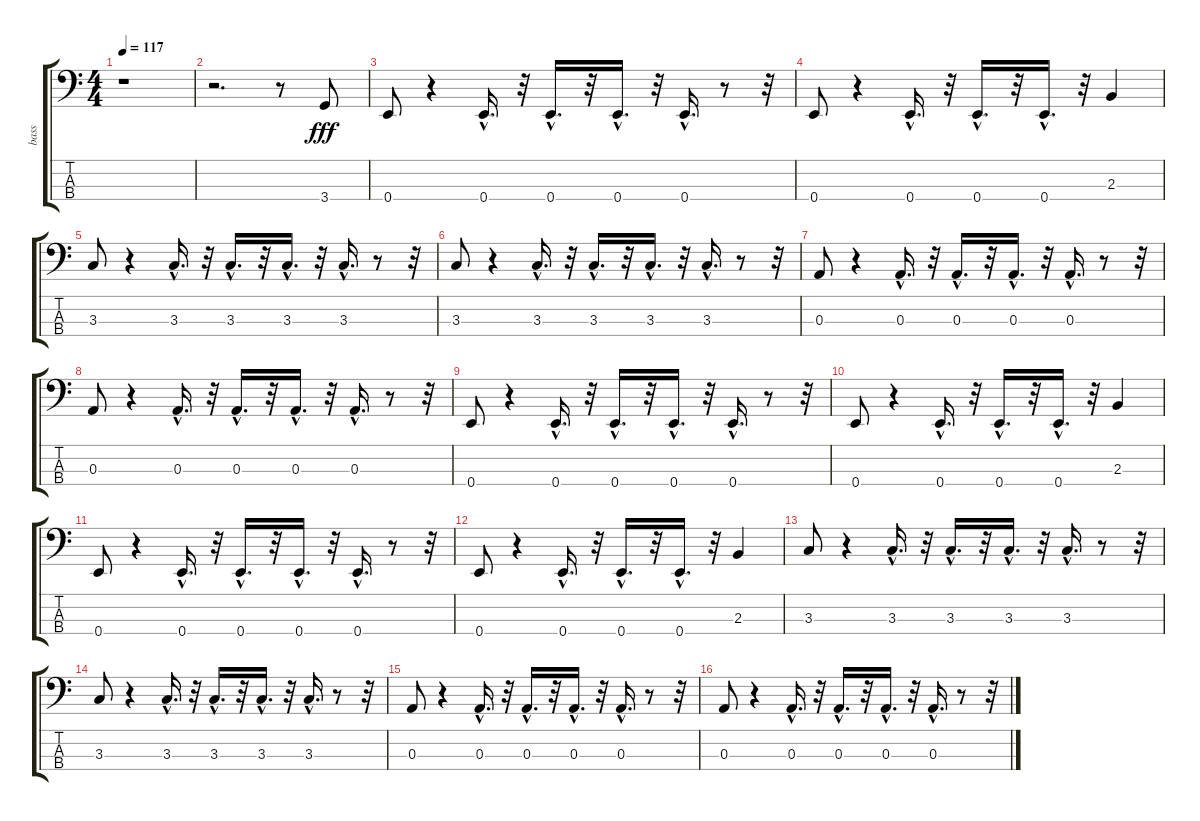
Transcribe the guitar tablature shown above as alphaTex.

\track ("bass" "bass") {instrument electricbasspick}
\staff {score tabs}
\tuning (G2 D2 A1 E1) {hide}
\ts (4 4)
\tempo 117
\clef f4
\ks c
r.1{dy fff} |
r.2{d} r.8 3.4.8 |
0.4.8 r.4 0.4{hac}.16{d} r.32 0.4{hac}.16{d} r.32 0.4{hac}.16{d} r.32 0.4{hac}.16{d} r.8 r.32 |
0.4.8 r.4 0.4{hac}.16{d} r.32 0.4{hac}.16{d} r.32 0.4{hac}.16{d} r.32 2.3.4 |
3.3.8 r.4 3.3{hac}.16{d} r.32 3.3{hac}.16{d} r.32 3.3{hac}.16{d} r.32 3.3{hac}.16{d} r.8 r.32 |
3.3.8 r.4 3.3{hac}.16{d} r.32 3.3{hac}.16{d} r.32 3.3{hac}.16{d} r.32 3.3{hac}.16{d} r.8 r.32 |
0.3.8 r.4 0.3{hac}.16{d} r.32 0.3{hac}.16{d} r.32 0.3{hac}.16{d} r.32 0.3{hac}.16{d} r.8 r.32 |
0.3.8 r.4 0.3{hac}.16{d} r.32 0.3{hac}.16{d} r.32 0.3{hac}.16{d} r.32 0.3{hac}.16{d} r.8 r.32 |
0.4.8 r.4 0.4{hac}.16{d} r.32 0.4{hac}.16{d} r.32 0.4{hac}.16{d} r.32 0.4{hac}.16{d} r.8 r.32 |
0.4.8 r.4 0.4{hac}.16{d} r.32 0.4{hac}.16{d} r.32 0.4{hac}.16{d} r.32 2.3.4 |
0.4.8 r.4 0.4{hac}.16{d} r.32 0.4{hac}.16{d} r.32 0.4{hac}.16{d} r.32 0.4{hac}.16{d} r.8 r.32 |
0.4.8 r.4 0.4{hac}.16{d} r.32 0.4{hac}.16{d} r.32 0.4{hac}.16{d} r.32 2.3.4 |
3.3.8 r.4 3.3{hac}.16{d} r.32 3.3{hac}.16{d} r.32 3.3{hac}.16{d} r.32 3.3{hac}.16{d} r.8 r.32 |
3.3.8 r.4 3.3{hac}.16{d} r.32 3.3{hac}.16{d} r.32 3.3{hac}.16{d} r.32 3.3{hac}.16{d} r.8 r.32 |
0.3.8 r.4 0.3{hac}.16{d} r.32 0.3{hac}.16{d} r.32 0.3{hac}.16{d} r.32 0.3{hac}.16{d} r.8 r.32 |
0.3.8 r.4 0.3{hac}.16{d} r.32 0.3{hac}.16{d} r.32 0.3{hac}.16{d} r.32 0.3{hac}.16{d} r.8 r.32
